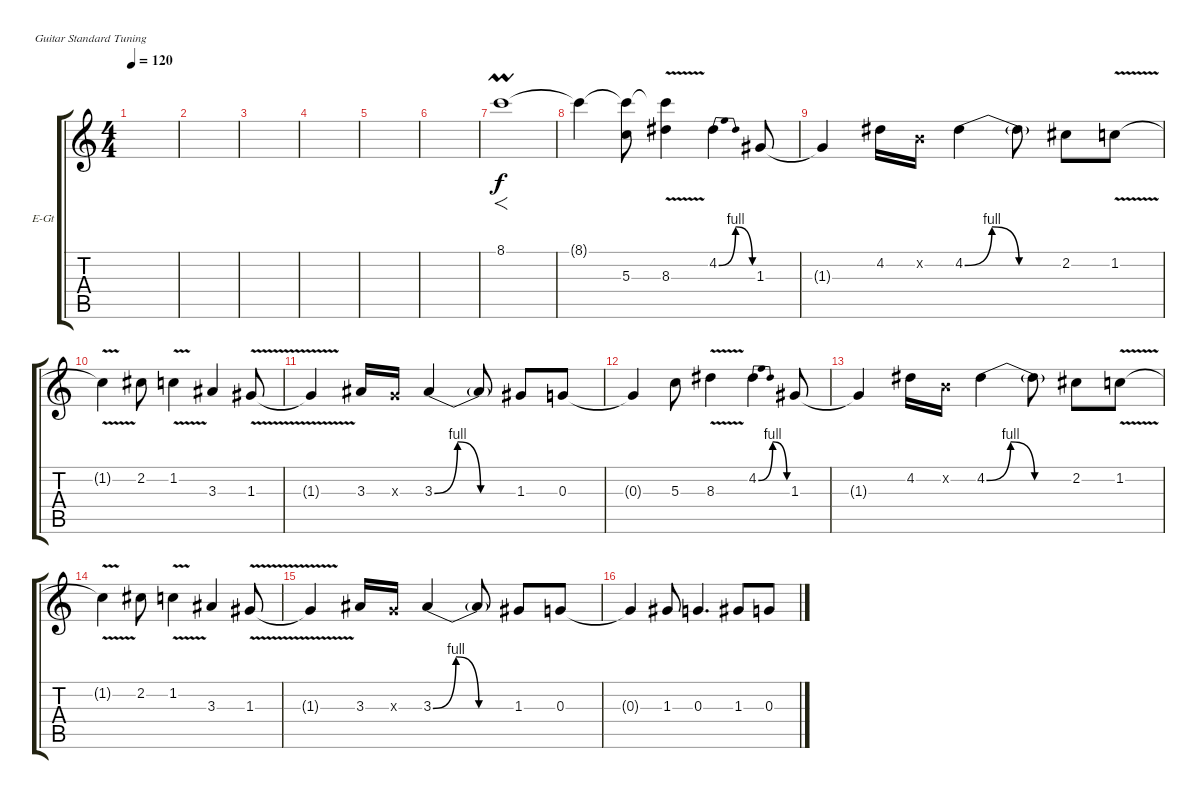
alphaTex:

\bracketExtendMode groupsimilarinstruments
\firstSystemTrackNameOrientation horizontal
\otherSystemsTrackNameOrientation horizontal
\track ("Kurt Kobain" "E-Gt") {instrument distortionguitar}
\staff {score tabs}
\tuning (E4 B3 G3 D3 A2 E2)
\ts (4 4)
\tempo 120
\clef g2
\ks c
|
|
|
|
|
|
8.1{umordent}.1{f} |
8.1{t}.4 (8.1{t} 5.3).8 (8.1{v t} 8.3{v}).4 4.2{be (bendrelease 0 0 30 4 30 4 60 0)}.4 1.3.8 |
1.3{t}.4 4.2.16 0.2{x}.16 4.2{be (bendrelease 0 0 30 4 30 4 60 0)}.4 4.2{be (hold 0 0 60 0) t}.8 2.2.8 1.2{v}.8 |
1.2{v t}.4 2.2.8 1.2{v}.4 3.3.4 1.3{v}.8 |
1.3{v t}.4 3.3.16 0.3{x}.16 3.3{be (bendrelease 0 0 30 4 30 4 60 0)}.4 3.3{be (hold 0 0 60 0) t}.8 1.3.8 0.3.8 |
0.3{t}.4 5.3.8 8.3{v}.4 4.2{be (bendrelease 0 0 30 4 30 4 60 0)}.4 1.3.8 |
1.3{t}.4 4.2.16 0.2{x}.16 4.2{be (bendrelease 0 0 30 4 30 4 60 0)}.4 4.2{be (hold 0 0 60 0) t}.8 2.2.8 1.2{v}.8 |
1.2{v t}.4 2.2.8 1.2{v}.4 3.3.4 1.3{v}.8 |
1.3{v t}.4 3.3.16 0.3{x}.16 3.3{be (bendrelease 0 0 30 4 30 4 60 0)}.4 3.3{be (hold 0 0 60 0) t}.8 1.3.8 0.3.8 |
0.3{t}.4 1.3.8 0.3.4{d} 1.3.8 0.3.8
